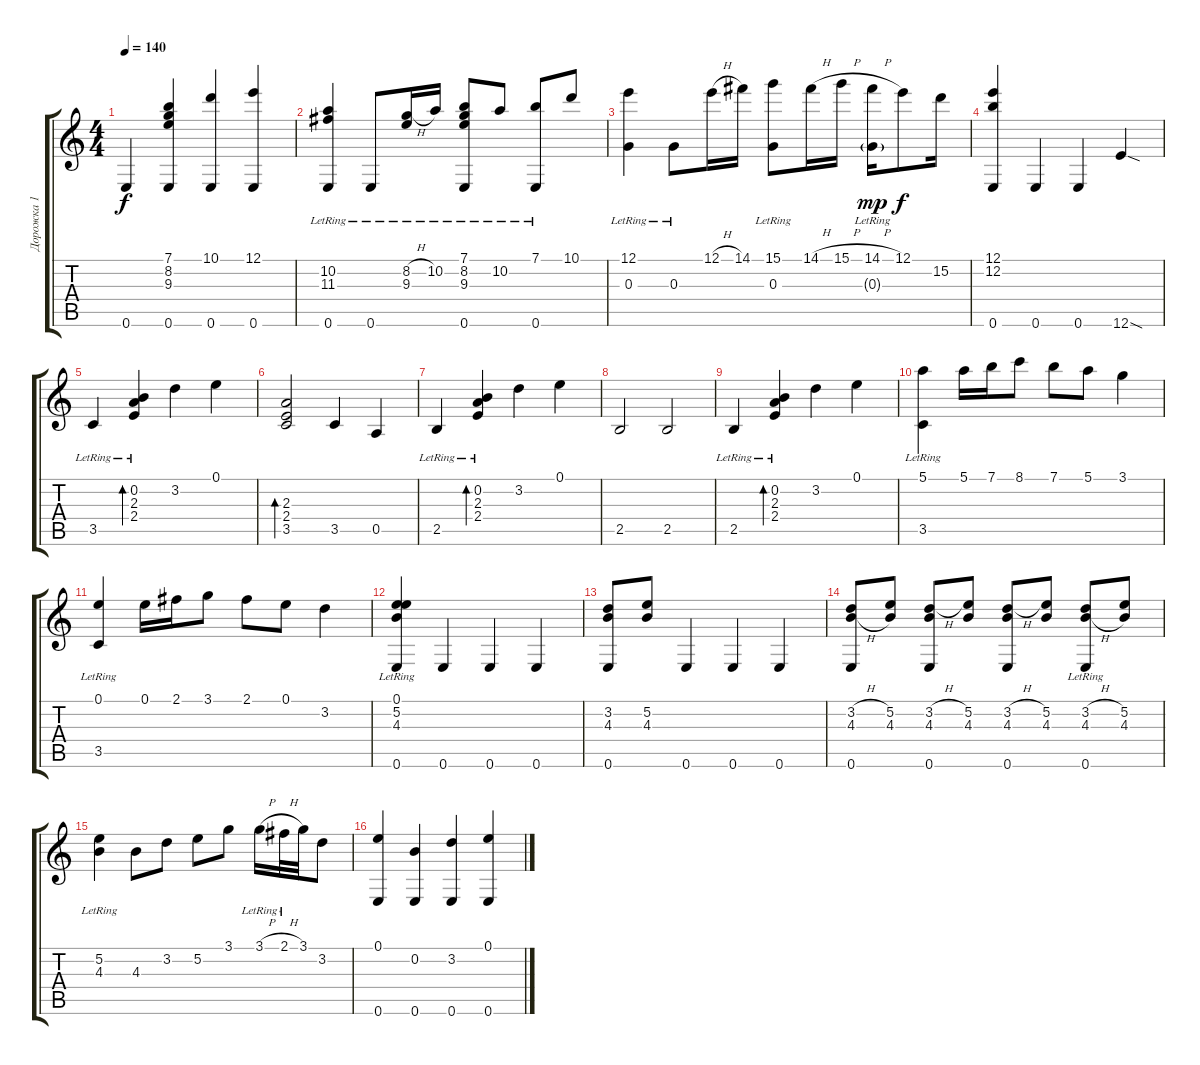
\track ("Дорожка 1" "Дорожка 1") {instrument acousticguitarsteel}
\staff {score tabs}
\tuning (E4 B3 G3 D3 A2 E2) {hide}
\ts (4 4)
\tempo 140
\clef g2
\ks c
0.6.4{dy f} (7.1 8.2 9.3 0.6).4 (10.1 0.6).4 (12.1 0.6).4 |
(10.2{lr} 11.3{lr} 0.6{lr}).4 0.6{lr}.8 (8.2{h lr} 9.3{lr}).16 10.2{lr}.16 (7.1{lr} 8.2{lr} 9.3{lr} 0.6{lr}).8 10.2{lr}.8 (7.1 0.6{lr}).8 10.1.8 |
(12.1{lr} 0.3{lr}).4 0.3{lr}.8 12.1{h}.16 14.1.16 (15.1 0.3{lr}).8 14.1{h}.16 15.1{h}.16 (14.1{h} 0.3{g lr}).16{dy mp} 12.1.8{dy f} 15.2.16 |
(12.1 12.2 0.6).4 0.6.4 0.6.4 12.6{sod}.4 |
3.5{lr}.4 (0.2{lr} 2.3{lr} 2.4{lr}).4{bd 240} 3.2.4 0.1.4 |
(2.3 2.4 3.5).2{bd 240} 3.5.4 0.5.4 |
2.5{lr}.4 (0.2{lr} 2.3{lr} 2.4{lr}).4{bd 240} 3.2.4 0.1.4 |
2.5.2 2.5.2 |
2.5{lr}.4 (0.2{lr} 2.3{lr} 2.4{lr}).4{bd 240} 3.2.4 0.1.4 |
(5.1{lr} 3.5{lr}).4 5.1.16 7.1.16 8.1.8 7.1.8 5.1.8 3.1.4 |
(0.1{lr} 3.5{lr}).4 0.1.16 2.1.16 3.1.8 2.1.8 0.1.8 3.2.4 |
(0.1{lr} 5.2{lr} 4.3 0.6).4 0.6.4 0.6.4 0.6.4 |
(3.2 4.3 0.6).8 (5.2 4.3).8 0.6.4 0.6.4 0.6.4 |
(3.2{h} 4.3{h} 0.6).8 (5.2 4.3).8 (3.2{h} 4.3 0.6).8 (5.2 4.3).8 (3.2{h} 4.3 0.6).8 (5.2 4.3).8 (3.2{h} 4.3{h} 0.6{lr}).8 (5.2 4.3).8 |
(5.2 4.3{lr}).4 4.3.8 3.2.8 5.2.8 3.1.8 3.1{h lr}.16 2.1{h lr}.32 3.1.32 3.2.8 |
(0.1 0.6).4 (0.2 0.6).4 (3.2 0.6).4 (0.1 0.6).4
